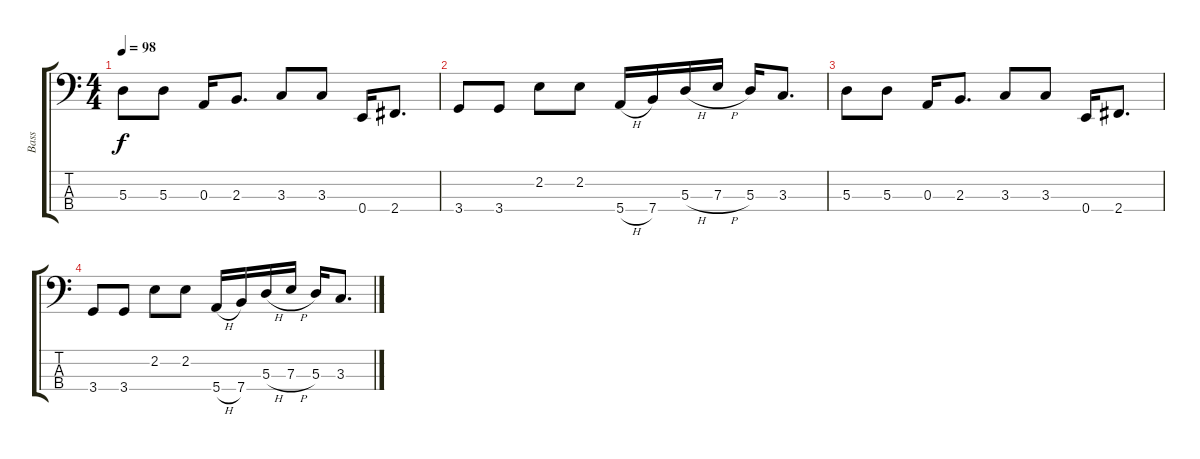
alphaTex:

\track ("Bass" "Bass") {instrument electricbassfinger}
\staff {score tabs}
\tuning (G2 D2 A1 E1) {hide}
\ts (4 4)
\tempo 98
\clef f4
\ks c
5.3.8{dy f} 5.3.8 0.3.16 2.3.8{d} 3.3.8 3.3.8 0.4.16 2.4.8{d} |
3.4.8 3.4.8 2.2.8 2.2.8 5.4{h}.16 7.4.16 5.3{h}.16 7.3{h}.16 5.3.16 3.3.8{d} |
5.3.8 5.3.8 0.3.16 2.3.8{d} 3.3.8 3.3.8 0.4.16 2.4.8{d} |
3.4.8 3.4.8 2.2.8 2.2.8 5.4{h}.16 7.4.16 5.3{h}.16 7.3{h}.16 5.3.16 3.3.8{d}
